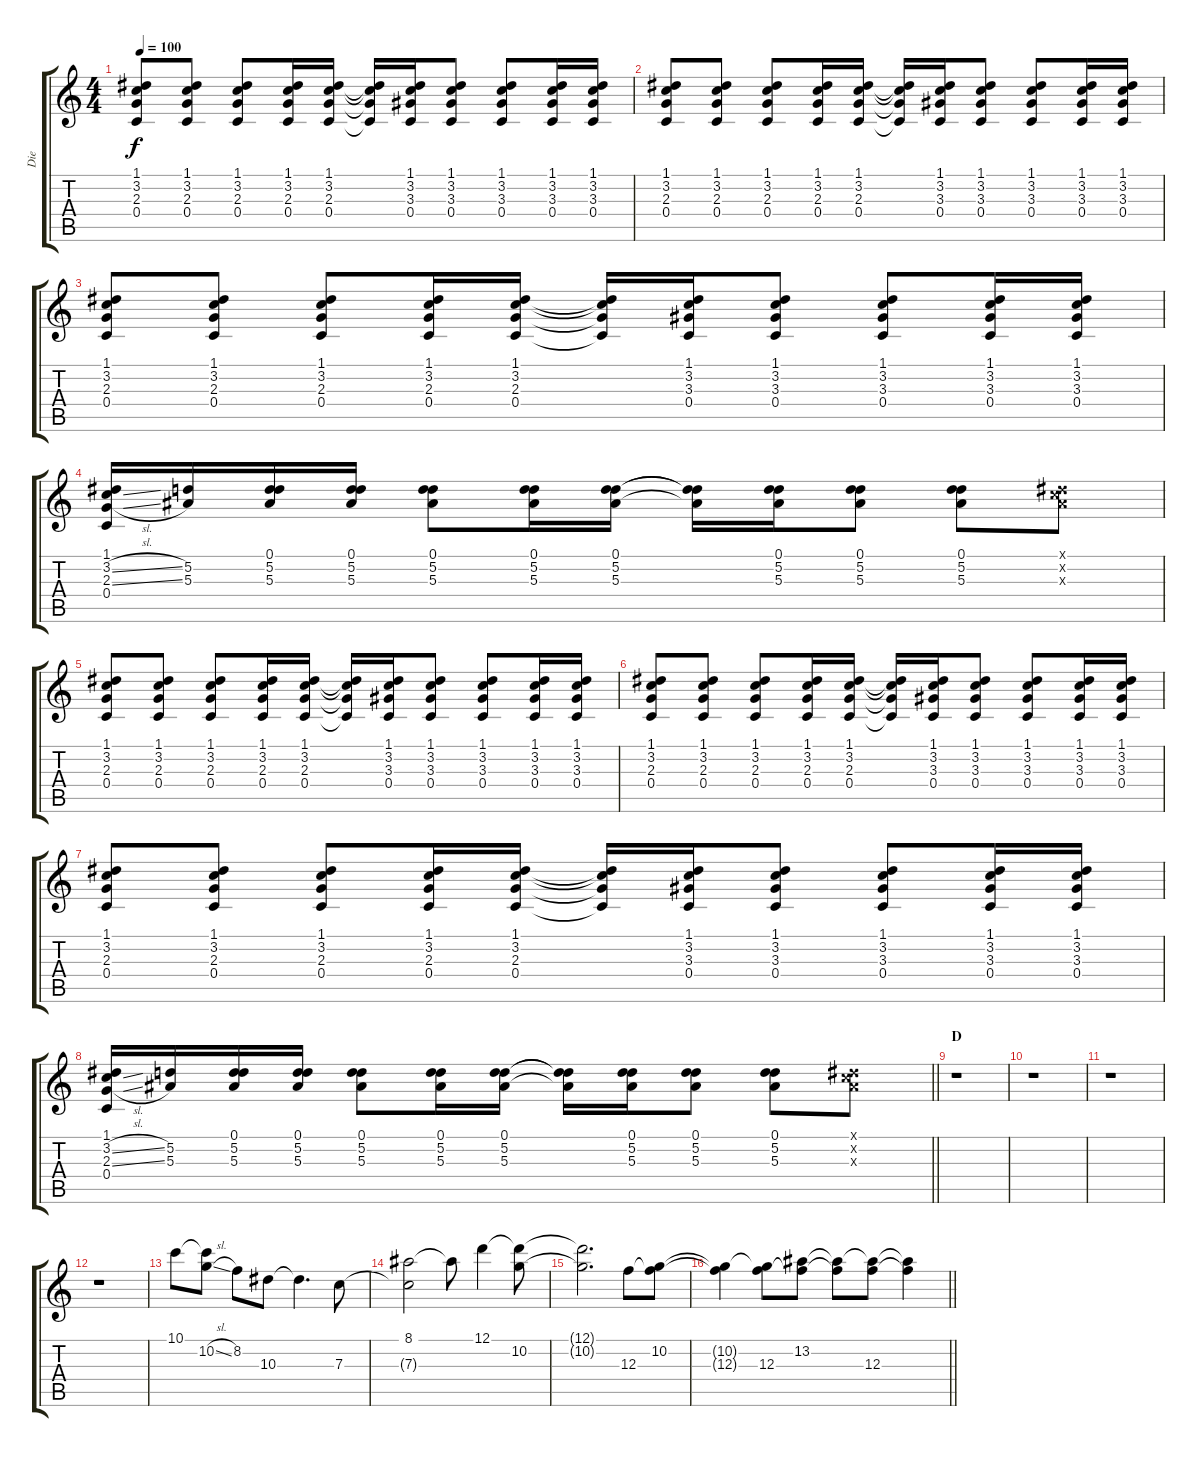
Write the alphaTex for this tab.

\track ("Die" "Die") {instrument acousticguitarsteel}
\staff {score tabs}
\tuning (D4 A3 F3 C3 G2 D2) {hide}
\ts (4 4)
\tempo 100
\clef g2
\ks c
(1.1 3.2 2.3 0.4).8{dy f} (1.1 3.2 2.3 0.4).8 (1.1 3.2 2.3 0.4).8 (1.1 3.2 2.3 0.4).16 (1.1 3.2 2.3 0.4).16 (1.1{t} 3.2{t} 2.3{t} 0.4{t}).16 (1.1 3.2 3.3 0.4).16 (1.1 3.2 3.3 0.4).8 (1.1 3.2 3.3 0.4).8 (1.1 3.2 3.3 0.4).16 (1.1 3.2 3.3 0.4).16 |
(1.1 3.2 2.3 0.4).8 (1.1 3.2 2.3 0.4).8 (1.1 3.2 2.3 0.4).8 (1.1 3.2 2.3 0.4).16 (1.1 3.2 2.3 0.4).16 (1.1{t} 3.2{t} 2.3{t} 0.4{t}).16 (1.1 3.2 3.3 0.4).16 (1.1 3.2 3.3 0.4).8 (1.1 3.2 3.3 0.4).8 (1.1 3.2 3.3 0.4).16 (1.1 3.2 3.3 0.4).16 |
(1.1 3.2 2.3 0.4).8 (1.1 3.2 2.3 0.4).8 (1.1 3.2 2.3 0.4).8 (1.1 3.2 2.3 0.4).16 (1.1 3.2 2.3 0.4).16 (1.1{t} 3.2{t} 2.3{t} 0.4{t}).16 (1.1 3.2 3.3 0.4).16 (1.1 3.2 3.3 0.4).8 (1.1 3.2 3.3 0.4).8 (1.1 3.2 3.3 0.4).16 (1.1 3.2 3.3 0.4).16 |
(1.1 3.2{sl} 2.3{sl} 0.4).16 (5.2 5.3).16 (0.1 5.2 5.3).16 (0.1 5.2 5.3).16 (0.1 5.2 5.3).8 (0.1 5.2 5.3).16 (0.1 5.2 5.3).16 (0.1{t} 5.2{t} 5.3{t}).16 (0.1 5.2 5.3).16 (0.1 5.2 5.3).8 (0.1 5.2 5.3).8 (1.1{x} 3.2{x} 5.3{x}).8 |
(1.1 3.2 2.3 0.4).8 (1.1 3.2 2.3 0.4).8 (1.1 3.2 2.3 0.4).8 (1.1 3.2 2.3 0.4).16 (1.1 3.2 2.3 0.4).16 (1.1{t} 3.2{t} 2.3{t} 0.4{t}).16 (1.1 3.2 3.3 0.4).16 (1.1 3.2 3.3 0.4).8 (1.1 3.2 3.3 0.4).8 (1.1 3.2 3.3 0.4).16 (1.1 3.2 3.3 0.4).16 |
(1.1 3.2 2.3 0.4).8 (1.1 3.2 2.3 0.4).8 (1.1 3.2 2.3 0.4).8 (1.1 3.2 2.3 0.4).16 (1.1 3.2 2.3 0.4).16 (1.1{t} 3.2{t} 2.3{t} 0.4{t}).16 (1.1 3.2 3.3 0.4).16 (1.1 3.2 3.3 0.4).8 (1.1 3.2 3.3 0.4).8 (1.1 3.2 3.3 0.4).16 (1.1 3.2 3.3 0.4).16 |
(1.1 3.2 2.3 0.4).8 (1.1 3.2 2.3 0.4).8 (1.1 3.2 2.3 0.4).8 (1.1 3.2 2.3 0.4).16 (1.1 3.2 2.3 0.4).16 (1.1{t} 3.2{t} 2.3{t} 0.4{t}).16 (1.1 3.2 3.3 0.4).16 (1.1 3.2 3.3 0.4).8 (1.1 3.2 3.3 0.4).8 (1.1 3.2 3.3 0.4).16 (1.1 3.2 3.3 0.4).16 |
\barLineRight lightlight
(1.1 3.2{sl} 2.3{sl} 0.4).16 (5.2 5.3).16 (0.1 5.2 5.3).16 (0.1 5.2 5.3).16 (0.1 5.2 5.3).8 (0.1 5.2 5.3).16 (0.1 5.2 5.3).16 (0.1{t} 5.2{t} 5.3{t}).16 (0.1 5.2 5.3).16 (0.1 5.2 5.3).8 (0.1 5.2 5.3).8 (1.1{x} 3.2{x} 5.3{x}).8 |
\section ("" "D")
r.1 |
r.1 |
r.1 |
r.1 |
10.1.8 (10.1{t} 10.2{sl}).8 8.2.8 10.3.8 10.3{t}.4{d} 7.3.8 |
(8.1 7.3{t}).2 8.1{t}.8 12.1.4 (12.1{t} 10.2).8 |
(12.1{t} 10.2{t}).2{d} 12.3.8 (10.2 12.3{t}).8 |
\barLineRight lightlight
(10.2{t} 12.3{t}).4 (10.2{t} 12.3).8 (13.2 12.3{t}).8 (13.2{t} 12.3{t}).8 (13.2{t} 12.3).8 (13.2{t} 12.3{t}).4
